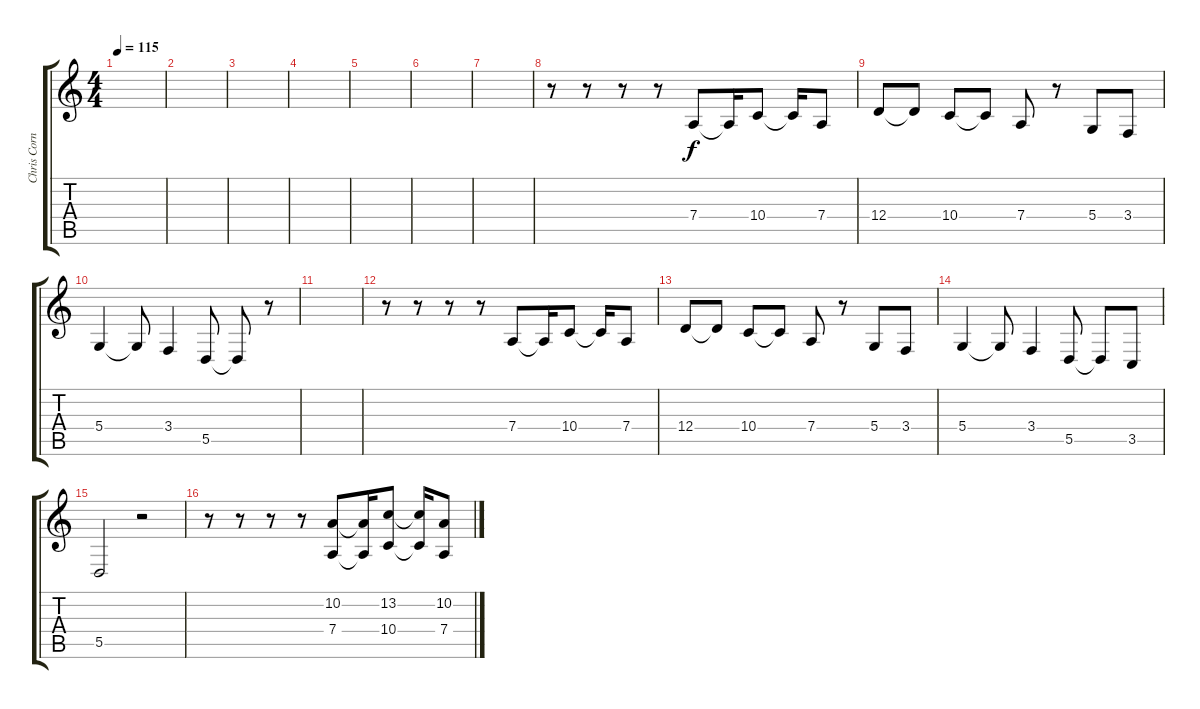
\track ("Chris Cornell - Vocals" "Chris Corn") {instrument tenorsax}
\staff {score tabs}
\tuning (E4 B3 G3 D3 A2 E2) {hide}
\ts (4 4)
\tempo 115
\clef g2
\ks c
|
|
|
|
|
|
|
r.8 r.8 r.8 r.8 7.4.8 7.4{t}.16 10.4.8 10.4{t}.16 7.4.8 |
12.4.8 12.4{t}.8 10.4.8 10.4{t}.8 7.4.8 r.8 5.4.8 3.4.8 |
5.4.4 5.4{t}.8 3.4.4 5.5.8 5.5{t}.8 r.8 |
|
r.8 r.8 r.8 r.8 7.4.8 7.4{t}.16 10.4.8 10.4{t}.16 7.4.8 |
12.4.8 12.4{t}.8 10.4.8 10.4{t}.8 7.4.8 r.8 5.4.8 3.4.8 |
5.4.4 5.4{t}.8 3.4.4 5.5.8 5.5{t}.8 3.5.8 |
5.5.2 r.2 |
r.8 r.8 r.8 r.8 (10.2 7.4).8 (10.2{t} 7.4{t}).16 (13.2 10.4).8 (13.2{t} 10.4{t}).16 (10.2 7.4).8
